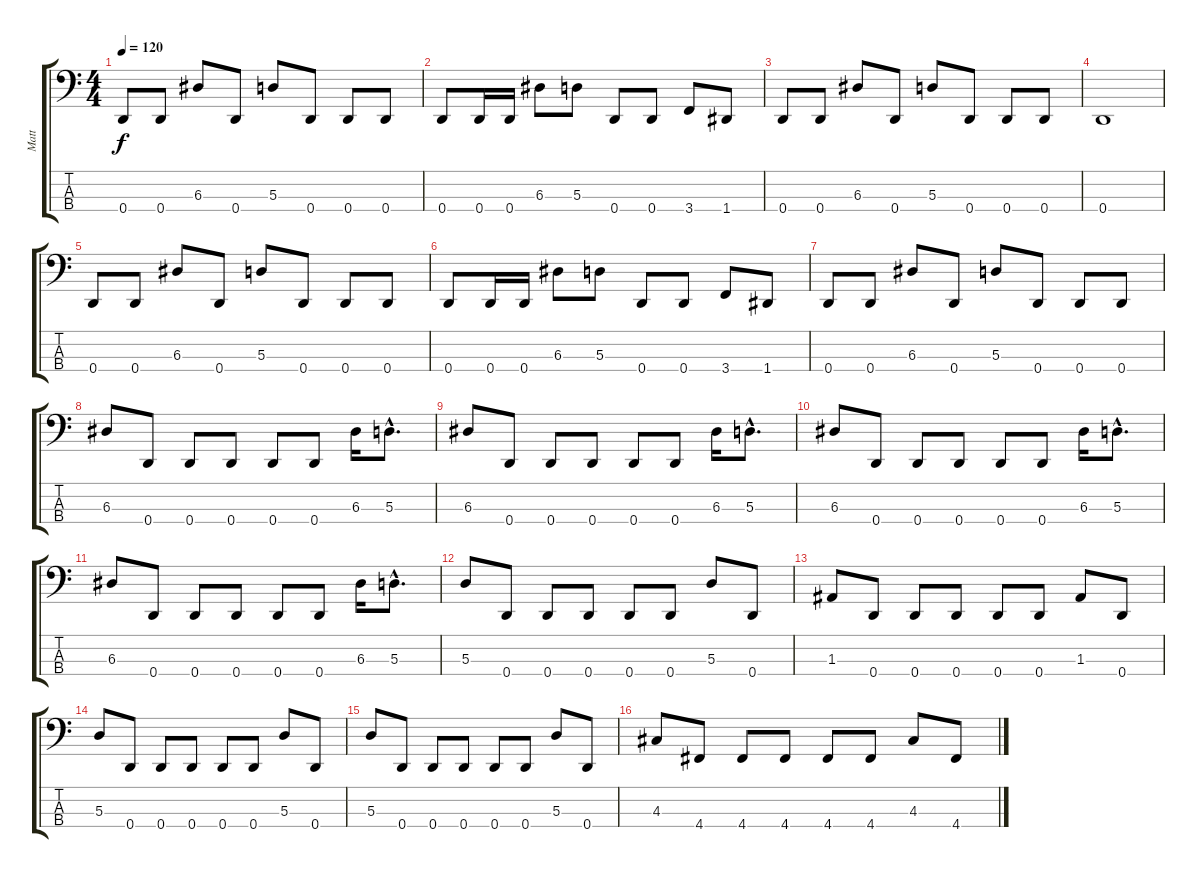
\track ("Matt" "Matt") {instrument slapbass2}
\staff {score tabs}
\tuning (G2 D2 A1 D1) {hide}
\ts (4 4)
\tempo 120
\clef f4
\ks c
0.4.8{dy f} 0.4.8 6.3.8 0.4.8 5.3.8 0.4.8 0.4.8 0.4.8 |
0.4.8 0.4.16 0.4.16 6.3.8 5.3.8 0.4.8 0.4.8 3.4.8 1.4.8 |
0.4.8 0.4.8 6.3.8 0.4.8 5.3.8 0.4.8 0.4.8 0.4.8 |
0.4.1 |
0.4.8 0.4.8 6.3.8 0.4.8 5.3.8 0.4.8 0.4.8 0.4.8 |
0.4.8 0.4.16 0.4.16 6.3.8 5.3.8 0.4.8 0.4.8 3.4.8 1.4.8 |
0.4.8 0.4.8 6.3.8 0.4.8 5.3.8 0.4.8 0.4.8 0.4.8 |
6.3.8 0.4.8 0.4.8 0.4.8 0.4.8 0.4.8 6.3.16 5.3{hac}.8{d} |
6.3.8 0.4.8 0.4.8 0.4.8 0.4.8 0.4.8 6.3.16 5.3{hac}.8{d} |
6.3.8 0.4.8 0.4.8 0.4.8 0.4.8 0.4.8 6.3.16 5.3{hac}.8{d} |
6.3.8 0.4.8 0.4.8 0.4.8 0.4.8 0.4.8 6.3.16 5.3{hac}.8{d} |
5.3.8 0.4.8 0.4.8 0.4.8 0.4.8 0.4.8 5.3.8 0.4.8 |
1.3.8 0.4.8 0.4.8 0.4.8 0.4.8 0.4.8 1.3.8 0.4.8 |
5.3.8 0.4.8 0.4.8 0.4.8 0.4.8 0.4.8 5.3.8 0.4.8 |
5.3.8 0.4.8 0.4.8 0.4.8 0.4.8 0.4.8 5.3.8 0.4.8 |
4.3.8 4.4.8 4.4.8 4.4.8 4.4.8 4.4.8 4.3.8 4.4.8
